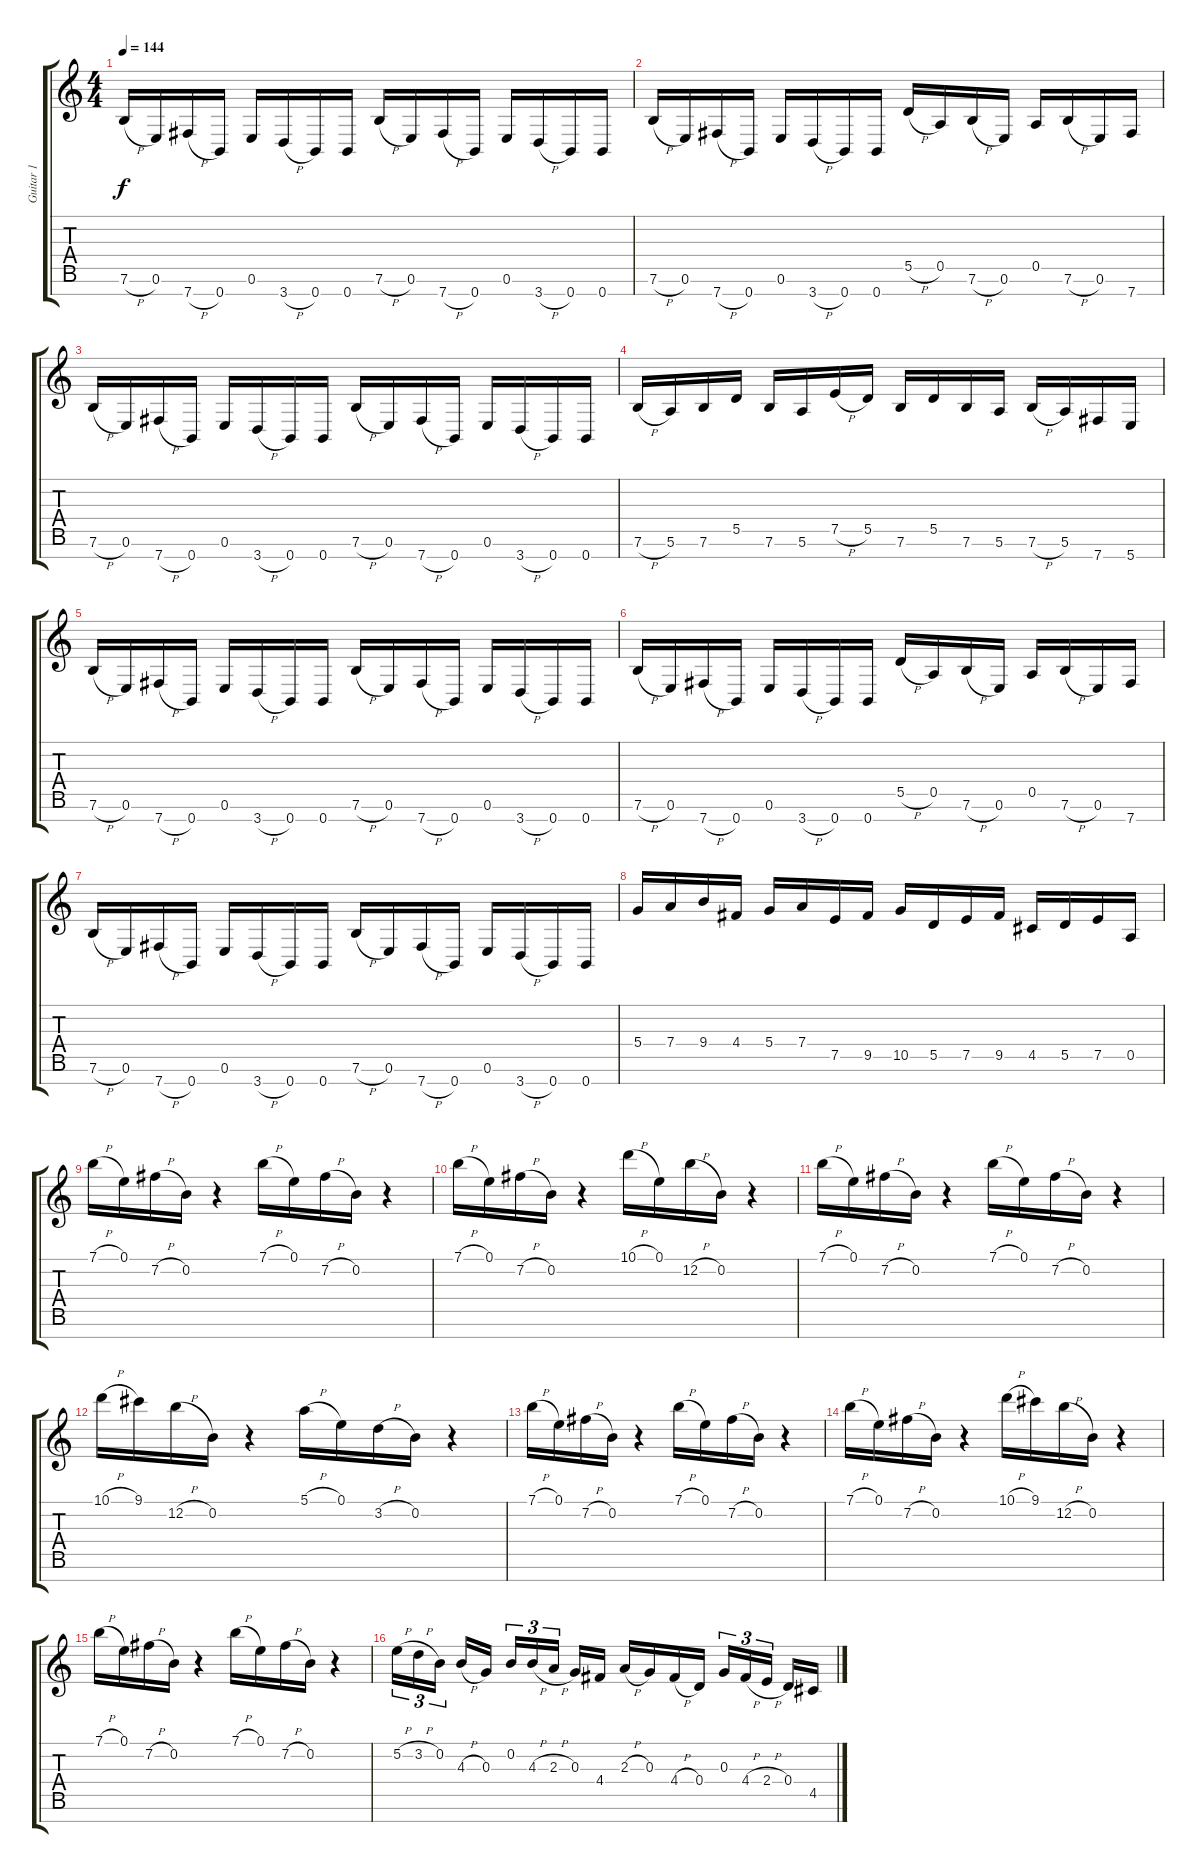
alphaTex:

\track ("Guitar 1" "Guitar 1") {instrument distortionguitar}
\staff {score tabs}
\tuning (E4 B3 G3 D3 A2 E2 B1) {hide}
\ts (4 4)
\tempo 144
\clef g2
\ks c
7.6{h}.16{dy f instrument distortionguitar} 0.6.16 7.7{h}.16 0.7.16 0.6.16 3.7{h}.16 0.7.16 0.7.16 7.6{h}.16 0.6.16 7.7{h}.16 0.7.16 0.6.16 3.7{h}.16 0.7.16 0.7.16 |
7.6{h}.16 0.6.16 7.7{h}.16 0.7.16 0.6.16 3.7{h}.16 0.7.16 0.7.16 5.5{h}.16 0.5.16 7.6{h}.16 0.6.16 0.5.16 7.6{h}.16 0.6.16 7.7.16 |
7.6{h}.16 0.6.16 7.7{h}.16 0.7.16 0.6.16 3.7{h}.16 0.7.16 0.7.16 7.6{h}.16 0.6.16 7.7{h}.16 0.7.16 0.6.16 3.7{h}.16 0.7.16 0.7.16 |
7.6{h}.16 5.6.16 7.6.16 5.5.16 7.6.16 5.6.16 7.5{h}.16 5.5.16 7.6.16 5.5.16 7.6.16 5.6.16 7.6{h}.16 5.6.16 7.7.16 5.7.16 |
7.6{h}.16 0.6.16 7.7{h}.16 0.7.16 0.6.16 3.7{h}.16 0.7.16 0.7.16 7.6{h}.16 0.6.16 7.7{h}.16 0.7.16 0.6.16 3.7{h}.16 0.7.16 0.7.16 |
7.6{h}.16 0.6.16 7.7{h}.16 0.7.16 0.6.16 3.7{h}.16 0.7.16 0.7.16 5.5{h}.16 0.5.16 7.6{h}.16 0.6.16 0.5.16 7.6{h}.16 0.6.16 7.7.16 |
7.6{h}.16 0.6.16 7.7{h}.16 0.7.16 0.6.16 3.7{h}.16 0.7.16 0.7.16 7.6{h}.16 0.6.16 7.7{h}.16 0.7.16 0.6.16 3.7{h}.16 0.7.16 0.7.16 |
5.4.16 7.4.16 9.4.16 4.4.16 5.4.16 7.4.16 7.5.16 9.5.16 10.5.16 5.5.16 7.5.16 9.5.16 4.5.16 5.5.16 7.5.16 0.5.16 |
7.1{h}.16 0.1.16 7.2{h}.16 0.2.16 r.4 7.1{h}.16 0.1.16 7.2{h}.16 0.2.16 r.4 |
7.1{h}.16 0.1.16 7.2{h}.16 0.2.16 r.4 10.1{h}.16 0.1.16 12.2{h}.16 0.2.16 r.4 |
7.1{h}.16 0.1.16 7.2{h}.16 0.2.16 r.4 7.1{h}.16 0.1.16 7.2{h}.16 0.2.16 r.4 |
10.1{h}.16 9.1.16 12.2{h}.16 0.2.16 r.4 5.1{h}.16 0.1.16 3.2{h}.16 0.2.16 r.4 |
7.1{h}.16 0.1.16 7.2{h}.16 0.2.16 r.4 7.1{h}.16 0.1.16 7.2{h}.16 0.2.16 r.4 |
7.1{h}.16 0.1.16 7.2{h}.16 0.2.16 r.4 10.1{h}.16 9.1.16 12.2{h}.16 0.2.16 r.4 |
7.1{h}.16 0.1.16 7.2{h}.16 0.2.16 r.4 7.1{h}.16 0.1.16 7.2{h}.16 0.2.16 r.4 |
5.2{h}.16{tu (3 2)} 3.2{h}.16{tu (3 2)} 0.2.16{tu (3 2)} 4.3{h}.16 0.3.16 0.2.16{tu (3 2)} 4.3{h}.16{tu (3 2)} 2.3{h}.16{tu (3 2)} 0.3.16 4.4.16 2.3{h}.16 0.3.16 4.4{h}.16 0.4.16 0.3.16{tu (3 2)} 4.4{h}.16{tu (3 2)} 2.4{h}.16{tu (3 2)} 0.4.16 4.5.16
